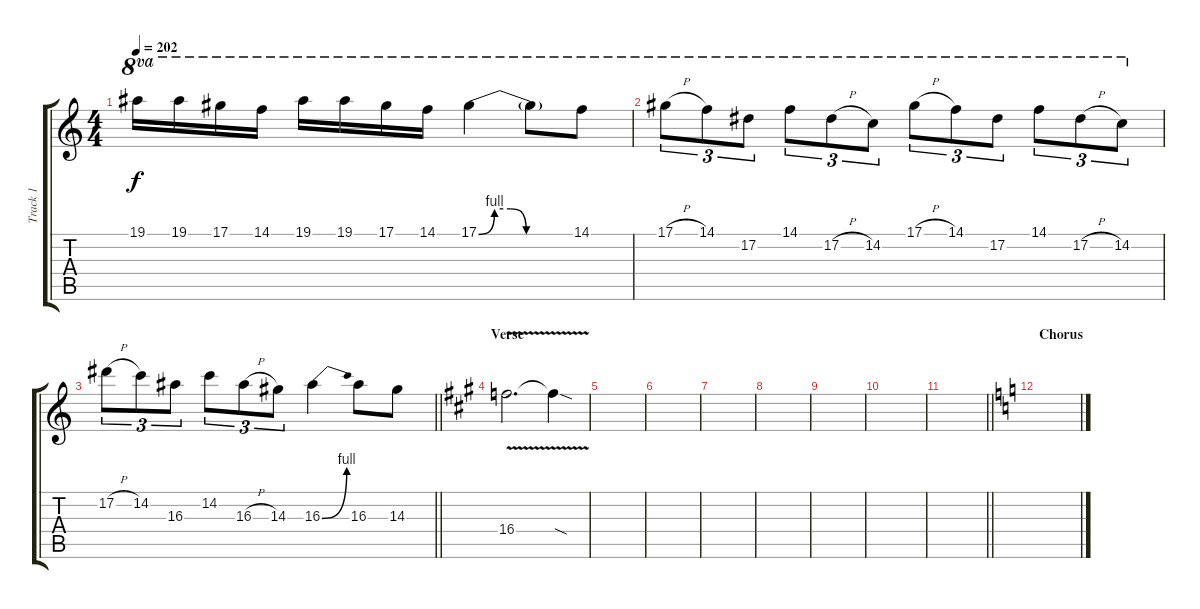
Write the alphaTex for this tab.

\track ("Track 1" "Track 1") {instrument distortionguitar}
\staff {score tabs}
\tuning (Eb4 Bb3 Gb3 Db3 Ab2 Eb2) {hide}
\ts (4 4)
\tempo 202
\clef g2
\ks c
19.1.16{ot 8va dy f} 19.1.16{ot 8va} 17.1.16{ot 8va} 14.1.16{ot 8va} 19.1.16{ot 8va} 19.1.16{ot 8va} 17.1.16{ot 8va} 14.1.16{ot 8va} 17.1{be (custom 0 0 10 4 20 4 30 0 60 0)}.4{ot 8va} 17.1{t}.8{ot 8va} 14.1.8{ot 8va} |
17.1{h}.8{tu (3 2) ot 8va} 14.1.8{tu (3 2) ot 8va} 17.2.8{tu (3 2) ot 8va} 14.1.8{tu (3 2) ot 8va} 17.2{h}.8{tu (3 2) ot 8va} 14.2.8{tu (3 2) ot 8va} 17.1{h}.8{tu (3 2) ot 8va} 14.1.8{tu (3 2) ot 8va} 17.2.8{tu (3 2) ot 8va} 14.1.8{tu (3 2) ot 8va} 17.2{h}.8{tu (3 2) ot 8va} 14.2.8{tu (3 2) ot 8va} |
\barLineRight lightlight
17.2{h}.8{tu (3 2)} 14.2.8{tu (3 2)} 16.3.8{tu (3 2)} 14.2.8{tu (3 2)} 16.3{h}.8{tu (3 2)} 14.3.8{tu (3 2)} 16.3{be (bend 0 0 60 4)}.4 16.3.8 14.3.8 |
\section ("" "Verse")
\ks a
16.4{v}.2{d} 16.4{sod t}.4 |
|
|
|
|
|
|
\barLineRight lightlight
|
\section ("" "Chorus")
\ks c
